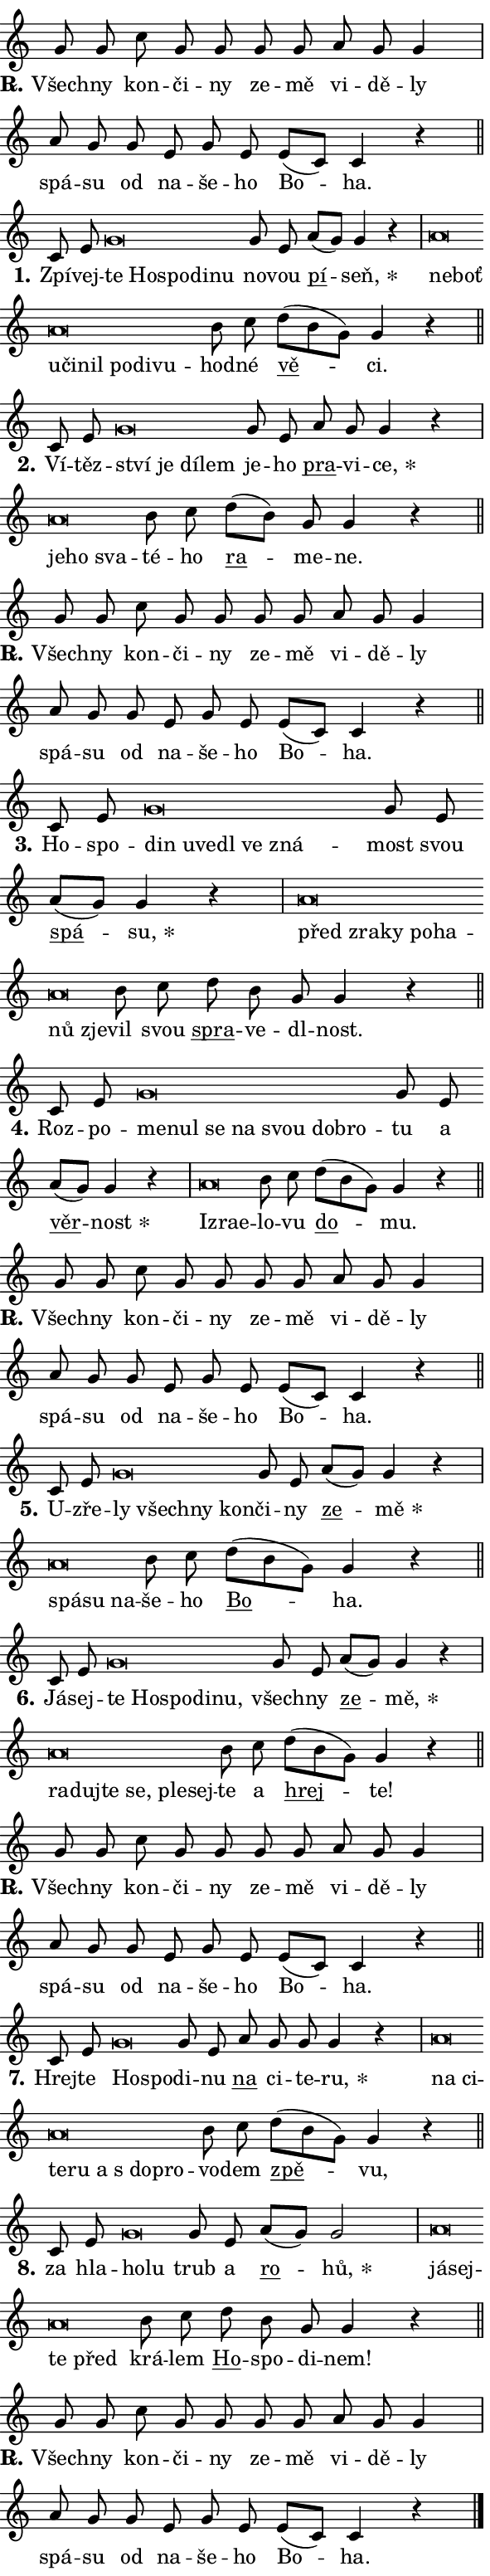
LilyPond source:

\version "2.24.0"
\header { tagline = "" }
\paper {
  indent = 0\cm
  top-margin = 0\cm
  right-margin = 0.13\cm % to fit lyric hyphens
  bottom-margin = 0\cm
  left-margin = 0\cm
  paper-width = 10\cm
  page-breaking = #ly:one-page-breaking
  system-system-spacing.basic-distance = #11
  score-system-spacing.basic-distance = #11
  ragged-last = ##f
}


%% Author: Thomas Morley
%% https://lists.gnu.org/archive/html/lilypond-user/2020-05/msg00002.html
#(define (line-position grob)
"Returns position of @var[grob} in current system:
   @code{'start}, if at first time-step
   @code{'end}, if at last time-step
   @code{'middle} otherwise
"
  (let* ((col (ly:item-get-column grob))
         (ln (ly:grob-object col 'left-neighbor))
         (rn (ly:grob-object col 'right-neighbor))
         (col-to-check-left (if (ly:grob? ln) ln col))
         (col-to-check-right (if (ly:grob? rn) rn col))
         (break-dir-left
           (and
             (ly:grob-property col-to-check-left 'non-musical #f)
             (ly:item-break-dir col-to-check-left)))
         (break-dir-right
           (and
             (ly:grob-property col-to-check-right 'non-musical #f)
             (ly:item-break-dir col-to-check-right))))
        (cond ((eqv? 1 break-dir-left) 'start)
              ((eqv? -1 break-dir-right) 'end)
              (else 'middle))))

#(define (tranparent-at-line-position vctor)
  (lambda (grob)
  "Relying on @code{line-position} select the relevant enry from @var{vctor}.
Used to determine transparency,"
    (case (line-position grob)
      ((end) (not (vector-ref vctor 0)))
      ((middle) (not (vector-ref vctor 1)))
      ((start) (not (vector-ref vctor 2))))))

noteHeadBreakVisibility =
#(define-music-function (break-visibility)(vector?)
"Makes @code{NoteHead}s transparent relying on @var{break-visibility}"
#{
  \override NoteHead.transparent =
    #(tranparent-at-line-position break-visibility)
#})

#(define delete-ledgers-for-transparent-note-heads
  (lambda (grob)
    "Reads whether a @code{NoteHead} is transparent.
If so this @code{NoteHead} is removed from @code{'note-heads} from
@var{grob}, which is supposed to be @code{LedgerLineSpanner}.
As a result ledgers are not printed for this @code{NoteHead}"
    (let* ((nhds-array (ly:grob-object grob 'note-heads))
           (nhds-list
             (if (ly:grob-array? nhds-array)
                 (ly:grob-array->list nhds-array)
                 '()))
           ;; Relies on the transparent-property being done before
           ;; Staff.LedgerLineSpanner.after-line-breaking is executed.
           ;; This is fragile ...
           (to-keep
             (remove
               (lambda (nhd)
                 (ly:grob-property nhd 'transparent #f))
               nhds-list)))
      ;; TODO find a better method to iterate over grob-arrays, similiar
      ;; to filter/remove etc for lists
      ;; For now rebuilt from scratch
      (set! (ly:grob-object grob 'note-heads)  '())
      (for-each
        (lambda (nhd)
          (ly:pointer-group-interface::add-grob grob 'note-heads nhd))
        to-keep))))

squashNotes = {
  \override NoteHead.X-extent = #'(-0.2 . 0.2)
  \override NoteHead.Y-extent = #'(-0.75 . 0)
  \override NoteHead.stencil =
    #(lambda (grob)
       (let ((pos (ly:grob-property grob 'staff-position)))
         (begin
           (if (< pos -7) (display "ERROR: Lower brevis then expected\n") (display ""))
           (if (<= pos -6) ly:text-interface::print ly:note-head::print))))
}
unSquashNotes = {
  \revert NoteHead.X-extent
  \revert NoteHead.Y-extent
  \revert NoteHead.stencil
}

hideNotes = \noteHeadBreakVisibility #begin-of-line-visible
unHideNotes = \noteHeadBreakVisibility #all-visible

% work-around for resetting accidentals
% https://lilypond.org/doc/v2.23/Documentation/notation/displaying-rhythms#unmetered-music
cadenzaMeasure = {
  \cadenzaOff
  \partial 1024 s1024
  \cadenzaOn
}

#(define-markup-command (accent layout props text) (markup?)
  "Underline accented syllable"
  (interpret-markup layout props
    #{\markup \override #'(offset . 4.3) \underline { #text }#}))

responsum = \markup \concat {
  "R" \hspace #-1.05 \path #0.1 #'((moveto 0 0.07) (lineto 0.9 0.8)) \hspace #0.05 "."
}

spaceSize = #0.6828661417322834 % exact space size for TeX Gyre Schola

\layout {
  \context {
    \Staff
    \remove "Time_signature_engraver"
    \override LedgerLineSpanner.after-line-breaking = #delete-ledgers-for-transparent-note-heads
  }
  \context {
    \Lyrics {
      \override LyricSpace.minimum-distance = \spaceSize
      \override LyricText.font-name = #"TeX Gyre Schola"
      \override LyricText.font-size = 1
      \override StanzaNumber.font-name = #"TeX Gyre Schola Bold"
      \override StanzaNumber.font-size = 1
    }
  }
  \context {
    \Score 
    \override NoteHead.text =
      #(lambda (grob) 
        (let ((pos (ly:grob-property grob 'staff-position)))
          #{\markup {
            \combine
              \halign #-0.55 \raise #(if (= pos -6) 0 0.5) \override #'(thickness . 2) \draw-line #'(3.2 . 0)
              \musicglyph "noteheads.sM1"
          }#}))
  }
}

% magnetic-lyrics.ily
%
%   written by
%     Jean Abou Samra <jean@abou-samra.fr>
%     Werner Lemberg <wl@gnu.org>
%
%   adapted by
%     Jiri Hon <jiri.hon@gmail.com>
%
% Version 2022-Apr-15

% https://www.mail-archive.com/lilypond-user@gnu.org/msg149350.html

#(define (Left_hyphen_pointer_engraver context)
   "Collect syllable-hyphen-syllable occurrences in lyrics and store
them in properties.  This engraver only looks to the left.  For
example, if the lyrics input is @code{foo -- bar}, it does the
following.

@itemize @bullet
@item
Set the @code{text} property of the @code{LyricHyphen} grob between
@q{foo} and @q{bar} to @code{foo}.

@item
Set the @code{left-hyphen} property of the @code{LyricText} grob with
text @q{foo} to the @code{LyricHyphen} grob between @q{foo} and
@q{bar}.
@end itemize

Use this auxiliary engraver in combination with the
@code{lyric-@/text::@/apply-@/magnetic-@/offset!} hook."
   (let ((hyphen #f)
         (text #f))
     (make-engraver
      (acknowledgers
       ((lyric-syllable-interface engraver grob source-engraver)
        (set! text grob)))
      (end-acknowledgers
       ((lyric-hyphen-interface engraver grob source-engraver)
        ;(when (not (grob::has-interface grob 'lyric-space-interface))
          (set! hyphen grob)));)
      ((stop-translation-timestep engraver)
       (when (and text hyphen)
         (ly:grob-set-object! text 'left-hyphen hyphen))
       (set! text #f)
       (set! hyphen #f)))))

#(define (lyric-text::apply-magnetic-offset! grob)
   "If the space between two syllables is less than the value in
property @code{LyricText@/.details@/.squash-threshold}, move the right
syllable to the left so that it gets concatenated with the left
syllable.

Use this function as a hook for
@code{LyricText@/.after-@/line-@/breaking} if the
@code{Left_@/hyphen_@/pointer_@/engraver} is active."
   (let ((hyphen (ly:grob-object grob 'left-hyphen #f)))
     (when hyphen
       (let ((left-text (ly:spanner-bound hyphen LEFT)))
         (when (grob::has-interface left-text 'lyric-syllable-interface)
           (let* ((common (ly:grob-common-refpoint grob left-text X))
                  (this-x-ext (ly:grob-extent grob common X))
                  (left-x-ext
                   (begin
                     ;; Trigger magnetism for left-text.
                     (ly:grob-property left-text 'after-line-breaking)
                     (ly:grob-extent left-text common X)))
                  ;; `delta` is the gap width between two syllables.
                  (delta (- (interval-start this-x-ext)
                            (interval-end left-x-ext)))
                  (details (ly:grob-property grob 'details))
                  (threshold (assoc-get 'squash-threshold details 0.2)))
             (when (< delta threshold)
               (let* (;; We have to manipulate the input text so that
                      ;; ligatures crossing syllable boundaries are not
                      ;; disabled.  For languages based on the Latin
                      ;; script this is essentially a beautification.
                      ;; However, for non-Western scripts it can be a
                      ;; necessity.
                      (lt (ly:grob-property left-text 'text))
                      (rt (ly:grob-property grob 'text))
                      (is-space (grob::has-interface hyphen 'lyric-space-interface))
                      (space (if is-space " " ""))
                      (extra-delta (if is-space spaceSize 0))
                      ;; Append new syllable.
                      (ltrt-space (if (and (string? lt) (string? rt))
                                (string-append lt space rt)
                                (make-concat-markup (list lt space rt))))
                      ;; Right-align `ltrt` to the right side.
                      (ltrt-space-markup (grob-interpret-markup
                               grob
                               (make-translate-markup
                                (cons (interval-length this-x-ext) 0)
                                (make-right-align-markup ltrt-space)))))
                 (begin
                   ;; Don't print `left-text`.
                   (ly:grob-set-property! left-text 'stencil #f)
                   ;; Set text and stencil (which holds all collected
                   ;; syllables so far) and shift it to the left.
                   (ly:grob-set-property! grob 'text ltrt-space)
                   (ly:grob-set-property! grob 'stencil ltrt-space-markup)
                   (ly:grob-translate-axis! grob (- (- delta extra-delta)) X))))))))))


#(define (lyric-hyphen::displace-bounds-first grob)
   ;; Make very sure this callback isn't triggered too early.
   (let ((left (ly:spanner-bound grob LEFT))
         (right (ly:spanner-bound grob RIGHT)))
     (ly:grob-property left 'after-line-breaking)
     (ly:grob-property right 'after-line-breaking)
     (ly:lyric-hyphen::print grob)))

squashThreshold = #0.4

\layout {
  \context {
    \Lyrics
    \consists #Left_hyphen_pointer_engraver
    \override LyricText.after-line-breaking =
      #lyric-text::apply-magnetic-offset!
    \override LyricHyphen.stencil = #lyric-hyphen::displace-bounds-first
    \override LyricText.details.squash-threshold = \squashThreshold
    \override LyricHyphen.minimum-distance = 0
    \override LyricHyphen.minimum-length = \squashThreshold
  }
}

squashText = \override LyricText.details.squash-threshold = 9999
unSquashText = \override LyricText.details.squash-threshold = \squashThreshold

leftText = \override LyricText.self-alignment-X = #LEFT
unLeftText = \revert LyricText.self-alignment-X

starOffset = #(lambda (grob) 
                (let ((x_offset (ly:self-alignment-interface::aligned-on-x-parent grob)))
                  (if (= x_offset 0) 0 (+ x_offset 1.2))))

star = #(define-music-function (syllable)(string?)
"Append star separator at the end of a syllable"
#{
  \once \override LyricText.X-offset = #starOffset
  \lyricmode { \markup {
    #syllable
    \override #'((font-name . "TeX Gyre Schola Bold")) \hspace #0.2 \lower #0.65 \larger "*"
  } }
#})

starAccent = #(define-music-function (syllable)(string?)
"Append star separator at the end of a syllable and make accent"
#{
  \once \override LyricText.X-offset = #starOffset
  \lyricmode { \markup {
    \accent #syllable
    \override #'((font-name . "TeX Gyre Schola Bold")) \hspace #0.2 \lower #0.65 \larger "*"
  } }
#})

breath = #(define-music-function (syllable)(string?)
"Append breathing indicator at the end of a syllable"
#{
  \lyricmode { \markup { #syllable "+" } }
#})

optionalBreath = #(define-music-function (syllable)(string?)
"Append optional breathing indicator at the end of a syllable"
#{
  \lyricmode { \markup { #syllable "(+)" } }
#})


\score {
    <<
        \new Voice = "melody" { \cadenzaOn \key c \major \relative { g'8 g c g g g g \bar "" a g g4 \cadenzaMeasure \bar "|" a8 g \bar "" g e g e \bar "" e[( c)] c4 r \cadenzaMeasure \bar "||" \break } }
        \new Lyrics \lyricsto "melody" { \lyricmode { \set stanza = \responsum
Všech -- ny kon -- či -- ny ze -- mě vi -- dě -- ly spá -- su od na -- še -- ho Bo -- ha. } }
    >>
    \layout {}
}

\score {
    <<
        \new Voice = "melody" { \cadenzaOn \key c \major \relative { c'8 e \bar "" \squashNotes g\breve*1/16 \hideNotes \breve*1/16 \bar "" \breve*1/16 \bar "" \breve*1/16 \breve*1/16 \bar "" \unHideNotes \unSquashNotes g8 e \bar "" a[( g)] g4 r \cadenzaMeasure \bar "|" \squashNotes a\breve*1/16 \hideNotes \breve*1/16 \bar "" \breve*1/16 \bar "" \breve*1/16 \bar "" \breve*1/16 \bar "" \breve*1/16 \bar "" \breve*1/16 \breve*1/16 \bar "" \unHideNotes \unSquashNotes b8 c \bar "" d[( b g)] g4 r \cadenzaMeasure \bar "||" \break } }
        \new Lyrics \lyricsto "melody" { \lyricmode { \set stanza = "1."
Zpí -- vej -- \leftText te \squashText Ho -- spo -- di -- nu \unLeftText \unSquashText no -- vou \markup \accent pí -- \star seň, \leftText ne -- \squashText boť u -- či -- nil po -- di -- vu -- \unLeftText \unSquashText hod -- né \markup \accent vě -- ci. } }
    >>
    \layout {}
}

\score {
    <<
        \new Voice = "melody" { \cadenzaOn \key c \major \relative { c'8 e \bar "" \squashNotes g\breve*1/16 \hideNotes \breve*1/16 \bar "" \breve*1/16 \breve*1/16 \bar "" \unHideNotes \unSquashNotes g8 e \bar "" a g g4 r \cadenzaMeasure \bar "|" \squashNotes a\breve*1/16 \hideNotes \breve*1/16 \breve*1/16 \bar "" \unHideNotes \unSquashNotes b8 c \bar "" d[( b)] g g4 r \cadenzaMeasure \bar "||" \break } }
        \new Lyrics \lyricsto "melody" { \lyricmode { \set stanza = "2."
Ví -- těz -- \leftText ství \squashText je dí -- lem \unLeftText \unSquashText je -- ho \markup \accent pra -- vi -- \star ce, \leftText je -- \squashText ho sva -- \unLeftText \unSquashText té -- ho \markup \accent ra -- me -- ne. } }
    >>
    \layout {}
}

\score {
    <<
        \new Voice = "melody" { \cadenzaOn \key c \major \relative { g'8 g c g g g g \bar "" a g g4 \cadenzaMeasure \bar "|" a8 g \bar "" g e g e \bar "" e[( c)] c4 r \cadenzaMeasure \bar "||" \break } }
        \new Lyrics \lyricsto "melody" { \lyricmode { \set stanza = \responsum
Všech -- ny kon -- či -- ny ze -- mě vi -- dě -- ly spá -- su od na -- še -- ho Bo -- ha. } }
    >>
    \layout {}
}

\score {
    <<
        \new Voice = "melody" { \cadenzaOn \key c \major \relative { c'8 e \bar "" \squashNotes g\breve*1/16 \hideNotes \breve*1/16 \bar "" \breve*1/16 \bar "" \breve*1/16 \bar "" \breve*1/16 \breve*1/16 \bar "" \unHideNotes \unSquashNotes g8 e \bar "" a[( g)] g4 r \cadenzaMeasure \bar "|" \squashNotes a\breve*1/16 \hideNotes \breve*1/16 \bar "" \breve*1/16 \bar "" \breve*1/16 \bar "" \breve*1/16 \bar "" \breve*1/16 \breve*1/16 \bar "" \unHideNotes \unSquashNotes b8 c \bar "" d b g g4 r \cadenzaMeasure \bar "||" \break } }
        \new Lyrics \lyricsto "melody" { \lyricmode { \set stanza = "3."
Ho -- spo -- \leftText din \squashText u -- ve -- dl ve zná -- \unLeftText \unSquashText most svou \markup \accent spá -- \star su, \leftText před \squashText zra -- ky po -- ha -- nů zje -- \unLeftText \unSquashText vil svou \markup \accent spra -- ve -- dl -- nost. } }
    >>
    \layout {}
}

\score {
    <<
        \new Voice = "melody" { \cadenzaOn \key c \major \relative { c'8 e \bar "" \squashNotes g\breve*1/16 \hideNotes \breve*1/16 \bar "" \breve*1/16 \bar "" \breve*1/16 \bar "" \breve*1/16 \bar "" \breve*1/16 \breve*1/16 \bar "" \unHideNotes \unSquashNotes g8 e \bar "" a[( g)] g4 r \cadenzaMeasure \bar "|" \squashNotes a\breve*1/16 \hideNotes \breve*1/16 \breve*1/16 \bar "" \unHideNotes \unSquashNotes b8 c \bar "" d[( b g)] g4 r \cadenzaMeasure \bar "||" \break } }
        \new Lyrics \lyricsto "melody" { \lyricmode { \set stanza = "4."
Roz -- po -- \leftText me -- \squashText nul se na svou dob -- ro -- \unLeftText \unSquashText tu a \markup \accent věr -- \star nost \leftText Iz -- \squashText ra -- e -- \unLeftText \unSquashText lo -- vu \markup \accent do -- mu. } }
    >>
    \layout {}
}

\score {
    <<
        \new Voice = "melody" { \cadenzaOn \key c \major \relative { g'8 g c g g g g \bar "" a g g4 \cadenzaMeasure \bar "|" a8 g \bar "" g e g e \bar "" e[( c)] c4 r \cadenzaMeasure \bar "||" \break } }
        \new Lyrics \lyricsto "melody" { \lyricmode { \set stanza = \responsum
Všech -- ny kon -- či -- ny ze -- mě vi -- dě -- ly spá -- su od na -- še -- ho Bo -- ha. } }
    >>
    \layout {}
}

\score {
    <<
        \new Voice = "melody" { \cadenzaOn \key c \major \relative { c'8 e \bar "" \squashNotes g\breve*1/16 \hideNotes \breve*1/16 \bar "" \breve*1/16 \breve*1/16 \bar "" \unHideNotes \unSquashNotes g8 e \bar "" a[( g)] g4 r \cadenzaMeasure \bar "|" \squashNotes a\breve*1/16 \hideNotes \breve*1/16 \breve*1/16 \bar "" \unHideNotes \unSquashNotes b8 c \bar "" d[( b g)] g4 r \cadenzaMeasure \bar "||" \break } }
        \new Lyrics \lyricsto "melody" { \lyricmode { \set stanza = "5."
U -- zře -- \leftText ly \squashText všech -- ny kon -- \unLeftText \unSquashText či -- ny \markup \accent ze -- \star mě \leftText spá -- \squashText su na -- \unLeftText \unSquashText še -- ho \markup \accent Bo -- ha. } }
    >>
    \layout {}
}

\score {
    <<
        \new Voice = "melody" { \cadenzaOn \key c \major \relative { c'8 e \bar "" \squashNotes g\breve*1/16 \hideNotes \breve*1/16 \bar "" \breve*1/16 \bar "" \breve*1/16 \breve*1/16 \bar "" \unHideNotes \unSquashNotes g8 e \bar "" a[( g)] g4 r \cadenzaMeasure \bar "|" \squashNotes a\breve*1/16 \hideNotes \breve*1/16 \bar "" \breve*1/16 \bar "" \breve*1/16 \bar "" \breve*1/16 \breve*1/16 \bar "" \unHideNotes \unSquashNotes b8 c \bar "" d[( b g)] g4 r \cadenzaMeasure \bar "||" \break } }
        \new Lyrics \lyricsto "melody" { \lyricmode { \set stanza = "6."
Já -- sej -- \leftText te \squashText Ho -- spo -- di -- nu, \unLeftText \unSquashText všech -- ny \markup \accent ze -- \star mě, \leftText ra -- \squashText duj -- te se, ple -- sej -- \unLeftText \unSquashText te a \markup \accent hrej -- te! } }
    >>
    \layout {}
}

\score {
    <<
        \new Voice = "melody" { \cadenzaOn \key c \major \relative { g'8 g c g g g g \bar "" a g g4 \cadenzaMeasure \bar "|" a8 g \bar "" g e g e \bar "" e[( c)] c4 r \cadenzaMeasure \bar "||" \break } }
        \new Lyrics \lyricsto "melody" { \lyricmode { \set stanza = \responsum
Všech -- ny kon -- či -- ny ze -- mě vi -- dě -- ly spá -- su od na -- še -- ho Bo -- ha. } }
    >>
    \layout {}
}

\score {
    <<
        \new Voice = "melody" { \cadenzaOn \key c \major \relative { c'8 e \bar "" \squashNotes g\breve*1/16 \hideNotes \breve*1/16 \bar "" \unHideNotes \unSquashNotes g8 e \bar "" a g g g4 r \cadenzaMeasure \bar "|" \squashNotes a\breve*1/16 \hideNotes \breve*1/16 \bar "" \breve*1/16 \bar "" \breve*1/16 \bar "" \breve*1/16 \bar "" \breve*1/16 \breve*1/16 \bar "" \unHideNotes \unSquashNotes b8 c \bar "" d[( b g)] g4 r \cadenzaMeasure \bar "||" \break } }
        \new Lyrics \lyricsto "melody" { \lyricmode { \set stanza = "7."
Hrej -- te \leftText Ho -- \squashText spo -- \unLeftText \unSquashText di -- nu \markup \accent na ci -- te -- \star ru, \leftText na \squashText ci -- te -- ru a "s do" -- pro -- \unLeftText \unSquashText vo -- dem \markup \accent zpě -- vu, } }
    >>
    \layout {}
}

\score {
    <<
        \new Voice = "melody" { \cadenzaOn \key c \major \relative { c'8 e \bar "" \squashNotes g\breve*1/16 \hideNotes \breve*1/16 \bar "" \unHideNotes \unSquashNotes g8 e \bar "" a[( g)] g2 \cadenzaMeasure \bar "|" \squashNotes a\breve*1/16 \hideNotes \breve*1/16 \bar "" \breve*1/16 \breve*1/16 \bar "" \unHideNotes \unSquashNotes b8 c \bar "" d b g g4 r \cadenzaMeasure \bar "||" \break } }
        \new Lyrics \lyricsto "melody" { \lyricmode { \set stanza = "8."
za hla -- \leftText ho -- \squashText lu \unLeftText \unSquashText trub a \markup \accent ro -- \star hů, \leftText já -- \squashText sej -- te před \unLeftText \unSquashText krá -- lem \markup \accent Ho -- spo -- di -- nem! } }
    >>
    \layout {}
}

\score {
    <<
        \new Voice = "melody" { \cadenzaOn \key c \major \relative { g'8 g c g g g g \bar "" a g g4 \cadenzaMeasure \bar "|" a8 g \bar "" g e g e \bar "" e[( c)] c4 r \cadenzaMeasure \bar "||" \break } \bar "|." }
        \new Lyrics \lyricsto "melody" { \lyricmode { \set stanza = \responsum
Všech -- ny kon -- či -- ny ze -- mě vi -- dě -- ly spá -- su od na -- še -- ho Bo -- ha. } }
    >>
    \layout {}
}
